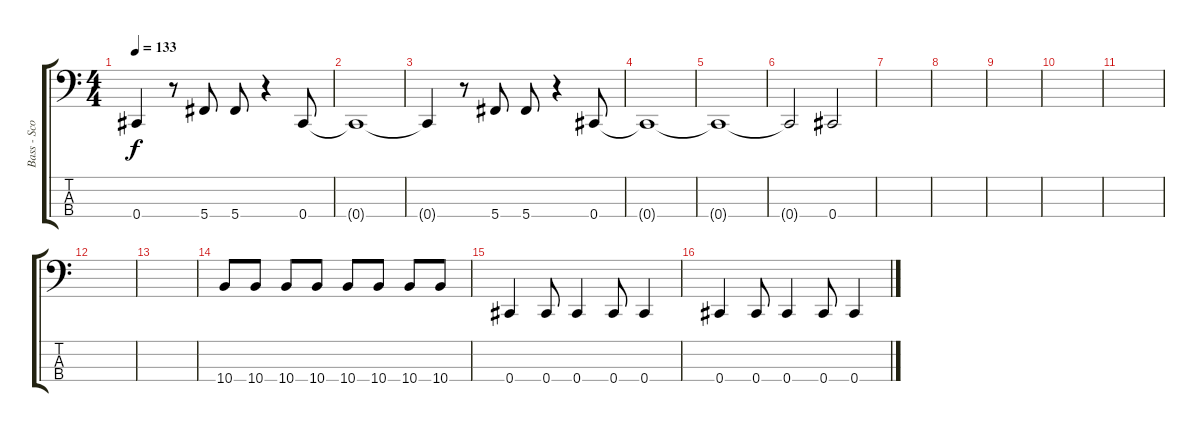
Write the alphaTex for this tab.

\track ("Bass - Scott Lucas" "Bass - Sco") {instrument fretlessbass}
\staff {score tabs}
\tuning (Gb2 Db2 Ab1 Db1) {hide}
\ts (4 4)
\tempo 133
\clef f4
\ks c
0.4{t}.4{dy f} r.8 5.4.8 5.4.8 r.4 0.4.8 |
0.4{t}.1 |
0.4{t}.4 r.8 5.4.8 5.4.8 r.4 0.4.8 |
0.4{t}.1 |
0.4{t}.1 |
0.4{t}.2 0.4.2 |
|
|
|
|
|
|
|
10.4.8 10.4.8 10.4.8 10.4.8 10.4.8 10.4.8 10.4.8 10.4.8 |
0.4.4 0.4.8 0.4.4 0.4.8 0.4.4 |
0.4.4 0.4.8 0.4.4 0.4.8 0.4.4
